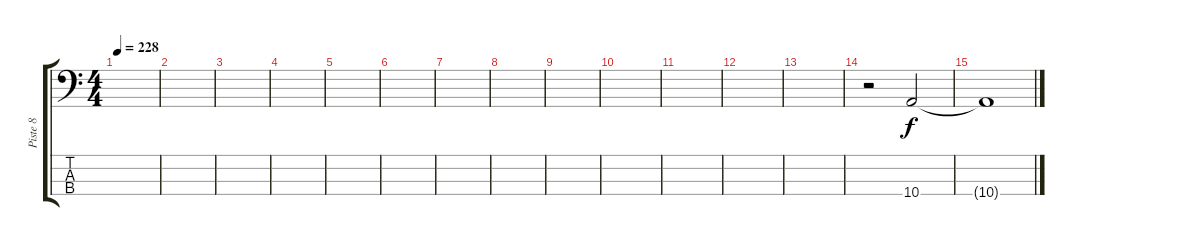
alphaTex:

\track ("Piste 8" "Piste 8") {instrument electricbassfinger}
\staff {score tabs}
\tuning (G2 D2 A1 B0) {hide}
\ts (4 4)
\tempo 228
\clef f4
\ks c
|
|
|
|
|
|
|
|
|
|
|
|
|
r.2 10.4.2 |
10.4{t}.1
